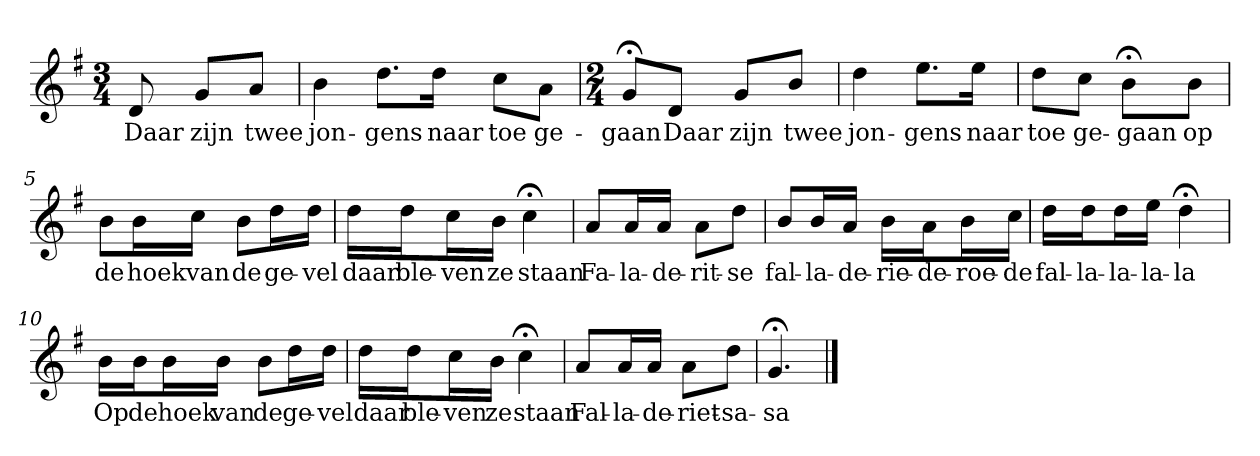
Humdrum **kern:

**kern	**text
*part1	*part1
*staff1	*staff1
*k[f#]	*
*G:	*
*M3/4	*
*MM120	*
=	=
8d	Daar
8gL	zijn
8aJ	twee
=1	=1
4b	jon-
8.ddL	-gens
16ddJk	naar
8ccL	toe
8aJ	ge-
=2	=2
*M2/4	*
8g;<L	-gaan
8dJ	Daar
8gL	zijn
8bJ	twee
=3	=3
4dd	jon-
8.eeL	-gens
16eeJk	naar
=4	=4
8ddL	toe
8ccJ	ge-
8b;<L	-gaan
8bJ	op
=5	=5
8bL	de
16bL	hoek
16ccJJ	van
8bL	de
16ddL	ge-
16ddJJ	-vel
=6	=6
16ddLL	daar
16ddJ	ble-
16ccL	-ven
16bJJ	ze
4cc;<	staan
=7	=7
8aL	Fa-
16aL	-la-
16aJJ	-de-
8aL	-rit-
8ddJ	-se
=8	=8
8bL	fal-
16bL	-la-
16aJJ	-de-
16bLL	-rie-
16aJ	-de-
16bL	-roe-
16ccJJ	-de
=9	=9
16ddLL	fal-
16ddJ	-la-
16ddL	-la-
16eeJJ	-la-
4dd;<	-la
=10	=10
16bLL	Op
16bJ	de
16bL	hoek
16bJJ	van
8bL	de
16ddL	ge-
16ddJJ	-vel
=11	=11
16ddLL	daar
16ddJ	ble-
16ccL	-ven
16bJJ	ze
4cc;<	staan
=12	=12
8aL	Fal-
16aL	-la-
16aJJ	-de-
8aL	-riet-
8ddJ	-sa-
=13	=13
4.g;<	-sa
==	==
*-	*-
